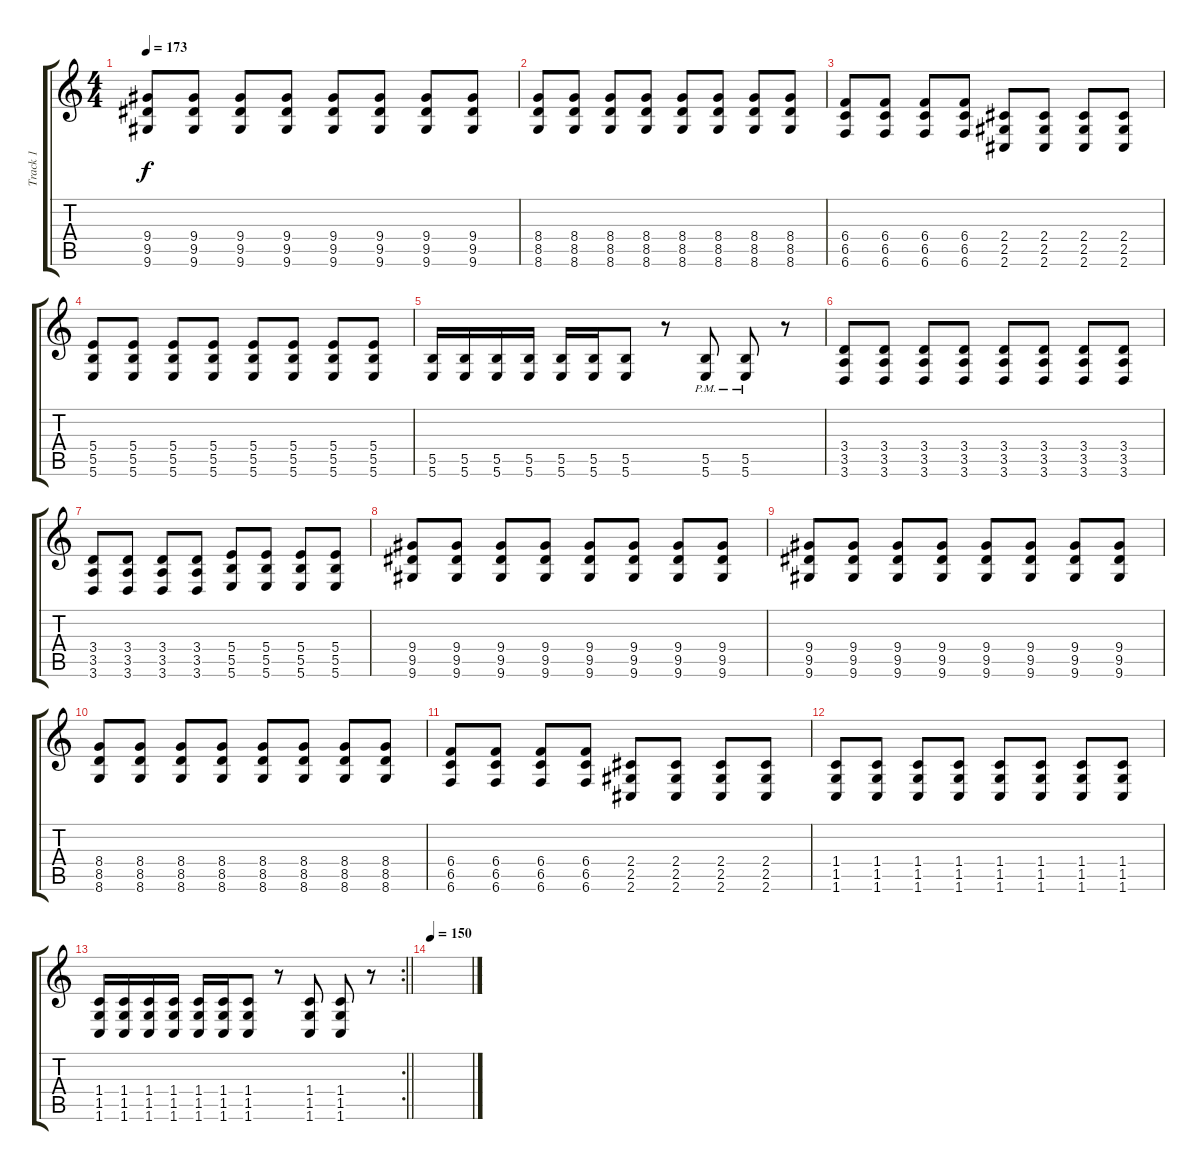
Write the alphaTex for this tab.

\track ("Track 1" "Track 1") {instrument distortionguitar}
\staff {score tabs}
\tuning (Db4 Ab3 E3 B2 Gb2 B1) {hide}
\ts (4 4)
\tempo 173
\clef g2
\ks c
(9.4 9.5 9.6).8{dy f} (9.4 9.5 9.6).8 (9.4 9.5 9.6).8 (9.4 9.5 9.6).8 (9.4 9.5 9.6).8 (9.4 9.5 9.6).8 (9.4 9.5 9.6).8 (9.4 9.5 9.6).8 |
(8.4 8.5 8.6).8 (8.4 8.5 8.6).8 (8.4 8.5 8.6).8 (8.4 8.5 8.6).8 (8.4 8.5 8.6).8 (8.4 8.5 8.6).8 (8.4 8.5 8.6).8 (8.4 8.5 8.6).8 |
(6.4 6.5 6.6).8 (6.4 6.5 6.6).8 (6.4 6.5 6.6).8 (6.4 6.5 6.6).8 (2.4 2.5 2.6).8 (2.4 2.5 2.6).8 (2.4 2.5 2.6).8 (2.4 2.5 2.6).8 |
(5.4 5.5 5.6).8 (5.4 5.5 5.6).8 (5.4 5.5 5.6).8 (5.4 5.5 5.6).8 (5.4 5.5 5.6).8 (5.4 5.5 5.6).8 (5.4 5.5 5.6).8 (5.4 5.5 5.6).8 |
(5.5 5.6).16 (5.5 5.6).16 (5.5 5.6).16 (5.5 5.6).16 (5.5 5.6).16 (5.5 5.6).16 (5.5 5.6).8 r.8 (5.5{pm} 5.6{pm}).8 (5.5{pm} 5.6{pm}).8 r.8 |
(3.4 3.5 3.6).8 (3.4 3.5 3.6).8 (3.4 3.5 3.6).8 (3.4 3.5 3.6).8 (3.4 3.5 3.6).8 (3.4 3.5 3.6).8 (3.4 3.5 3.6).8 (3.4 3.5 3.6).8 |
(3.4 3.5 3.6).8 (3.4 3.5 3.6).8 (3.4 3.5 3.6).8 (3.4 3.5 3.6).8 (5.4 5.5 5.6).8 (5.4 5.5 5.6).8 (5.4 5.5 5.6).8 (5.4 5.5 5.6).8 |
(9.4 9.5 9.6).8 (9.4 9.5 9.6).8 (9.4 9.5 9.6).8 (9.4 9.5 9.6).8 (9.4 9.5 9.6).8 (9.4 9.5 9.6).8 (9.4 9.5 9.6).8 (9.4 9.5 9.6).8 |
(9.4 9.5 9.6).8 (9.4 9.5 9.6).8 (9.4 9.5 9.6).8 (9.4 9.5 9.6).8 (9.4 9.5 9.6).8 (9.4 9.5 9.6).8 (9.4 9.5 9.6).8 (9.4 9.5 9.6).8 |
(8.4 8.5 8.6).8 (8.4 8.5 8.6).8 (8.4 8.5 8.6).8 (8.4 8.5 8.6).8 (8.4 8.5 8.6).8 (8.4 8.5 8.6).8 (8.4 8.5 8.6).8 (8.4 8.5 8.6).8 |
(6.4 6.5 6.6).8 (6.4 6.5 6.6).8 (6.4 6.5 6.6).8 (6.4 6.5 6.6).8 (2.4 2.5 2.6).8 (2.4 2.5 2.6).8 (2.4 2.5 2.6).8 (2.4 2.5 2.6).8 |
(1.4 1.5 1.6).8 (1.4 1.5 1.6).8 (1.4 1.5 1.6).8 (1.4 1.5 1.6).8 (1.4 1.5 1.6).8 (1.4 1.5 1.6).8 (1.4 1.5 1.6).8 (1.4 1.5 1.6).8 |
\rc 2
\barLineRight lightlight
(1.4 1.5 1.6).16 (1.4 1.5 1.6).16 (1.4 1.5 1.6).16 (1.4 1.5 1.6).16 (1.4 1.5 1.6).16 (1.4 1.5 1.6).16 (1.4 1.5 1.6).8 r.8 (1.4 1.5 1.6).8 (1.4 1.5 1.6).8 r.8 |
\tempo 150
